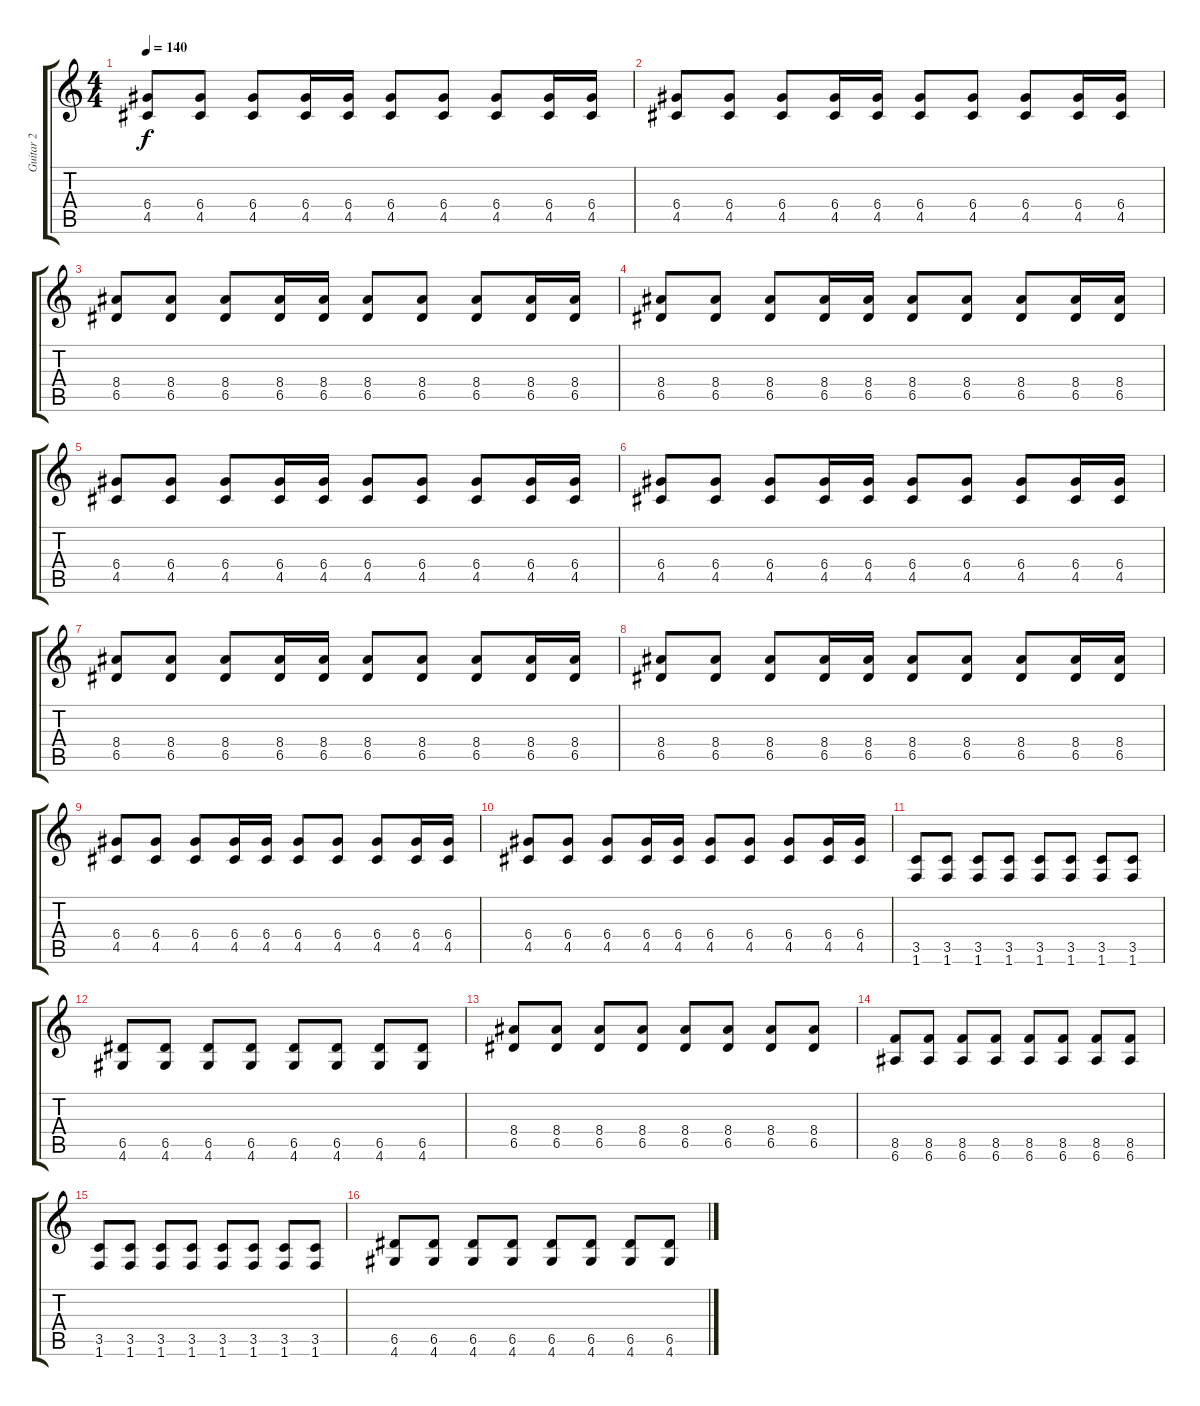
\track ("Guitar 2" "Guitar 2") {instrument overdrivenguitar}
\staff {score tabs}
\tuning (E4 B3 G3 D3 A2 E2) {hide}
\ts (4 4)
\tempo 140
\clef g2
\ks c
(6.4 4.5).8{dy f} (6.4 4.5).8 (6.4 4.5).8 (6.4 4.5).16 (6.4 4.5).16 (6.4 4.5).8 (6.4 4.5).8 (6.4 4.5).8 (6.4 4.5).16 (6.4 4.5).16 |
(6.4 4.5).8 (6.4 4.5).8 (6.4 4.5).8 (6.4 4.5).16 (6.4 4.5).16 (6.4 4.5).8 (6.4 4.5).8 (6.4 4.5).8 (6.4 4.5).16 (6.4 4.5).16 |
(8.4 6.5).8{volume 11} (8.4 6.5).8 (8.4 6.5).8 (8.4 6.5).16 (8.4 6.5).16 (8.4 6.5).8 (8.4 6.5).8 (8.4 6.5).8 (8.4 6.5).16 (8.4 6.5).16 |
(8.4 6.5).8 (8.4 6.5).8 (8.4 6.5).8 (8.4 6.5).16 (8.4 6.5).16 (8.4 6.5).8 (8.4 6.5).8 (8.4 6.5).8 (8.4 6.5).16 (8.4 6.5).16 |
(6.4 4.5).8 (6.4 4.5).8 (6.4 4.5).8 (6.4 4.5).16 (6.4 4.5).16 (6.4 4.5).8 (6.4 4.5).8 (6.4 4.5).8 (6.4 4.5).16 (6.4 4.5).16 |
(6.4 4.5).8 (6.4 4.5).8 (6.4 4.5).8 (6.4 4.5).16 (6.4 4.5).16 (6.4 4.5).8 (6.4 4.5).8 (6.4 4.5).8 (6.4 4.5).16 (6.4 4.5).16 |
(8.4 6.5).8 (8.4 6.5).8 (8.4 6.5).8 (8.4 6.5).16 (8.4 6.5).16 (8.4 6.5).8 (8.4 6.5).8 (8.4 6.5).8 (8.4 6.5).16 (8.4 6.5).16 |
(8.4 6.5).8 (8.4 6.5).8 (8.4 6.5).8 (8.4 6.5).16 (8.4 6.5).16 (8.4 6.5).8 (8.4 6.5).8 (8.4 6.5).8 (8.4 6.5).16 (8.4 6.5).16 |
(6.4 4.5).8 (6.4 4.5).8 (6.4 4.5).8 (6.4 4.5).16 (6.4 4.5).16 (6.4 4.5).8 (6.4 4.5).8 (6.4 4.5).8 (6.4 4.5).16 (6.4 4.5).16 |
(6.4 4.5).8 (6.4 4.5).8 (6.4 4.5).8 (6.4 4.5).16 (6.4 4.5).16 (6.4 4.5).8 (6.4 4.5).8 (6.4 4.5).8 (6.4 4.5).16 (6.4 4.5).16 |
(3.5 1.6).8 (3.5 1.6).8 (3.5 1.6).8 (3.5 1.6).8 (3.5 1.6).8 (3.5 1.6).8 (3.5 1.6).8 (3.5 1.6).8 |
(6.5 4.6).8 (6.5 4.6).8 (6.5 4.6).8 (6.5 4.6).8 (6.5 4.6).8 (6.5 4.6).8 (6.5 4.6).8 (6.5 4.6).8 |
(8.4 6.5).8 (8.4 6.5).8 (8.4 6.5).8 (8.4 6.5).8 (8.4 6.5).8 (8.4 6.5).8 (8.4 6.5).8 (8.4 6.5).8 |
(8.5 6.6).8 (8.5 6.6).8 (8.5 6.6).8 (8.5 6.6).8 (8.5 6.6).8 (8.5 6.6).8 (8.5 6.6).8 (8.5 6.6).8 |
(3.5 1.6).8 (3.5 1.6).8 (3.5 1.6).8 (3.5 1.6).8 (3.5 1.6).8 (3.5 1.6).8 (3.5 1.6).8 (3.5 1.6).8 |
(6.5 4.6).8 (6.5 4.6).8 (6.5 4.6).8 (6.5 4.6).8 (6.5 4.6).8 (6.5 4.6).8 (6.5 4.6).8 (6.5 4.6).8
